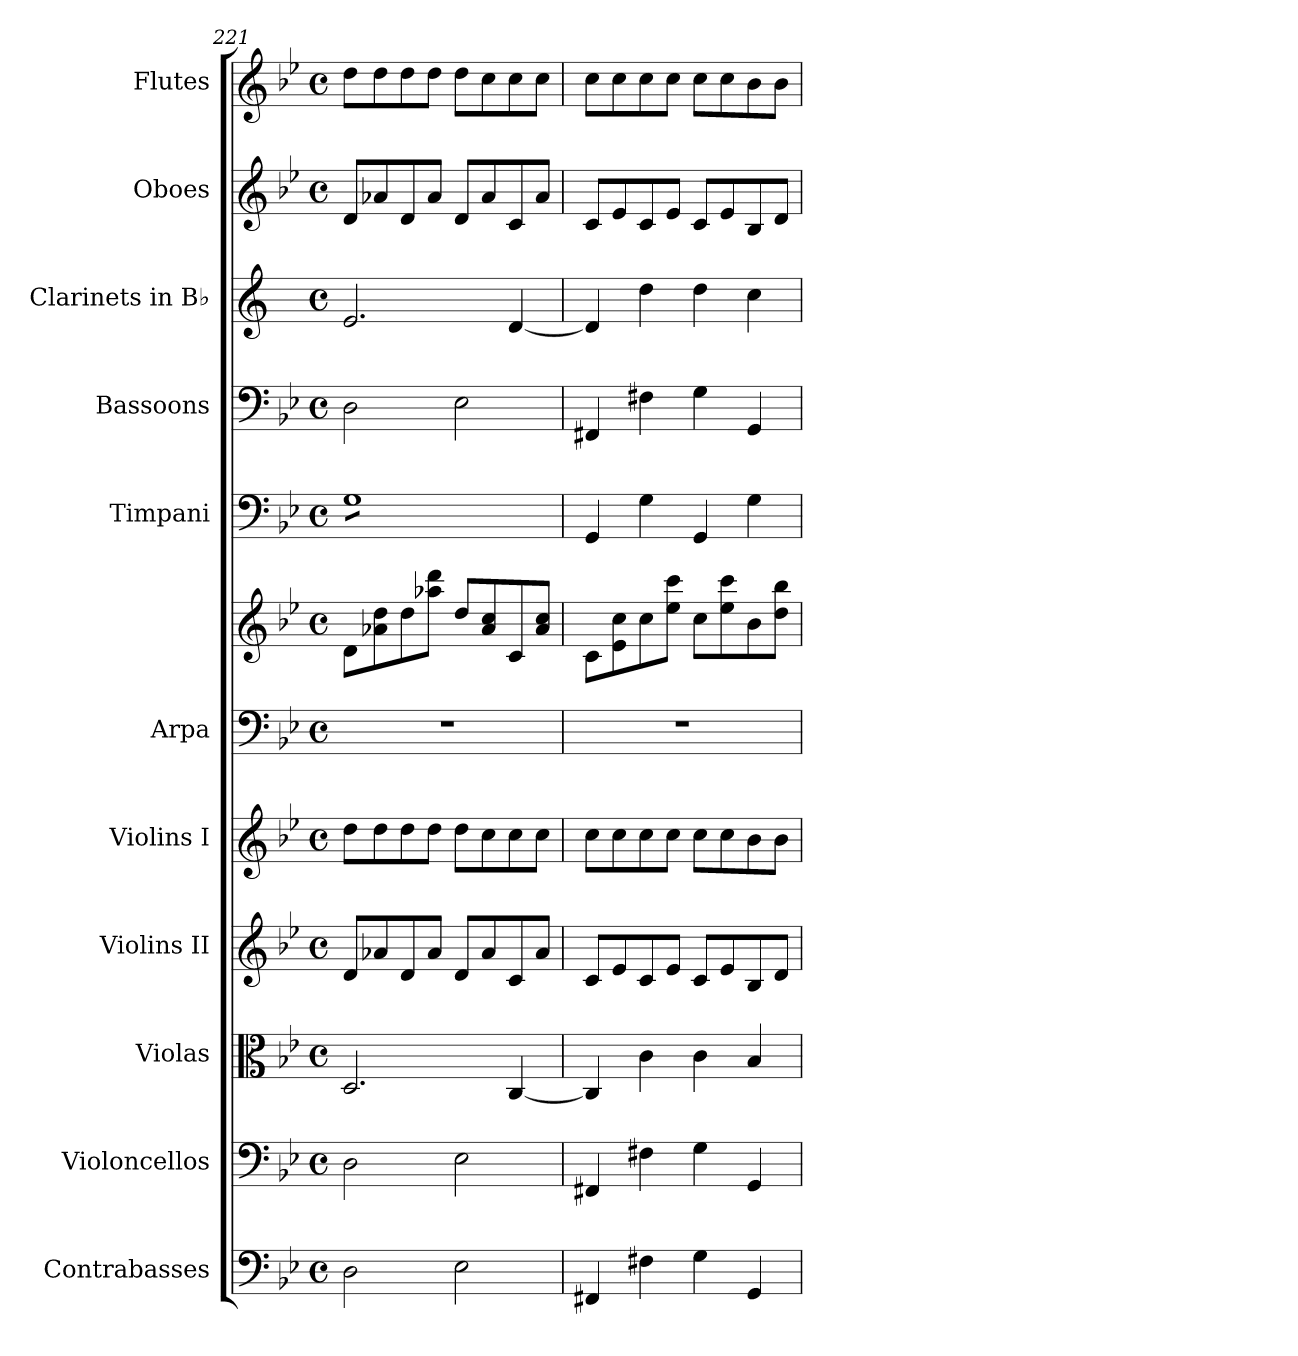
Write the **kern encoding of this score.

**kern	**kern	**kern	**kern	**kern	**kern	**kern	**kern	**kern	**kern	**kern	**kern
*part11	*part10	*part9	*part8	*part7	*part6	*part6	*part5	*part4	*part3	*part2	*part1
*staff12	*staff11	*staff10	*staff9	*staff8	*staff7	*staff6	*staff5	*staff4	*staff3	*staff2	*staff1
*I"Contrabasses	*I"Violoncellos	*I"Violas	*I"Violins II	*I"Violins I	*I"Arpa	*	*I"Timpani	*I"Bassoons	*I"Clarinets in B♭	*I"Oboes	*I"Flutes
*I'Cb.	*I'Vc.	*I'Vla.	*I'Vln. II	*I'Vln. I	*I'Arp.	*	*I'Timp.	*I'Bsn.	*	*I'Ob.	*I'Fl.
*clefF4	*clefF4	*clefC3	*clefG2	*clefG2	*clefF4	*clefG2	*clefF4	*clefF4	*clefG2	*clefG2	*clefG2
*ITrd7c12	*	*	*	*	*	*	*	*	*ITrd1c2	*	*
*k[b-e-]	*k[b-e-]	*k[b-e-]	*k[b-e-]	*k[b-e-]	*k[b-e-]	*k[b-e-]	*k[b-e-]	*k[b-e-]	*k[b-e-]	*k[b-e-]	*k[b-e-]
*M4/4	*M4/4	*M4/4	*M4/4	*M4/4	*M4/4	*M4/4	*M4/4	*M4/4	*M4/4	*M4/4	*M4/4
*met(c)	*met(c)	*met(c)	*met(c)	*met(c)	*met(c)	*met(c)	*met(c)	*met(c)	*met(c)	*met(c)	*met(c)
=221	=221	=221	=221	=221	=221	=221	=221	=221	=221	=221	=221
*	*	*	*	*	*	*	*tremolo	*	*	*	*
2DD\	2D\	2.D/	8d/L	8dd\L	1r	8d\L	8GL	2D\	2.d/	8d/L	8dd\L
.	.	.	8a-X/	8dd\	.	8a-X\ 8dd\	8G	.	.	8a-X/	8dd\
.	.	.	8d/	8dd\	.	8dd\	8G	.	.	8d/	8dd\
.	.	.	8a-/J	8dd\J	.	8aa-X\ 8ddd\J	8G	.	.	8a-/J	8dd\J
2EE-\	2E-\	.	8d/L	8dd\L	.	8dd/L	8G	2E-\	.	8d/L	8dd\L
.	.	.	8a-/	8cc\	.	8a-/ 8cc/	8G	.	.	8a-/	8cc\
.	.	[4C/	8c/	8cc\	.	8c/	8G	.	[4c/	8c/	8cc\
.	.	.	8a-/J	8cc\J	.	8a-/ 8cc/J	8GJ	.	.	8a-/J	8cc\J
*	*	*	*	*	*	*	*Xtremolo	*	*	*	*
=222	=222	=222	=222	=222	=222	=222	=222	=222	=222	=222	=222
4FFF#X/	4FF#X/	4C/]	8c/L	8cc\L	1r	8c\L	4GG/	4FF#X/	4c/]	8c/L	8cc\L
.	.	.	8e-/	8cc\	.	8e-\ 8cc\	.	.	.	8e-/	8cc\
4FF#X\	4F#X\	4c\	8c/	8cc\	.	8cc\	4G\	4F#X\	4cc\	8c/	8cc\
.	.	.	8e-/J	8cc\J	.	8ee-\ 8ccc\J	.	.	.	8e-/J	8cc\J
4GG\	4G\	4c\	8c/L	8cc\L	.	8cc\L	4GG/	4G\	4cc\	8c/L	8cc\L
.	.	.	8e-/	8cc\	.	8ee-\ 8ccc\	.	.	.	8e-/	8cc\
4GGG/	4GG/	4B-/	8B-/	8b-\	.	8b-\	4G\	4GG/	4b-\	8B-/	8b-\
.	.	.	8d/J	8b-\J	.	8dd\ 8bb-\J	.	.	.	8d/J	8b-\J
=	=	=	=	=	=	=	=	=	=	=	=
*-	*-	*-	*-	*-	*-	*-	*-	*-	*-	*-	*-
